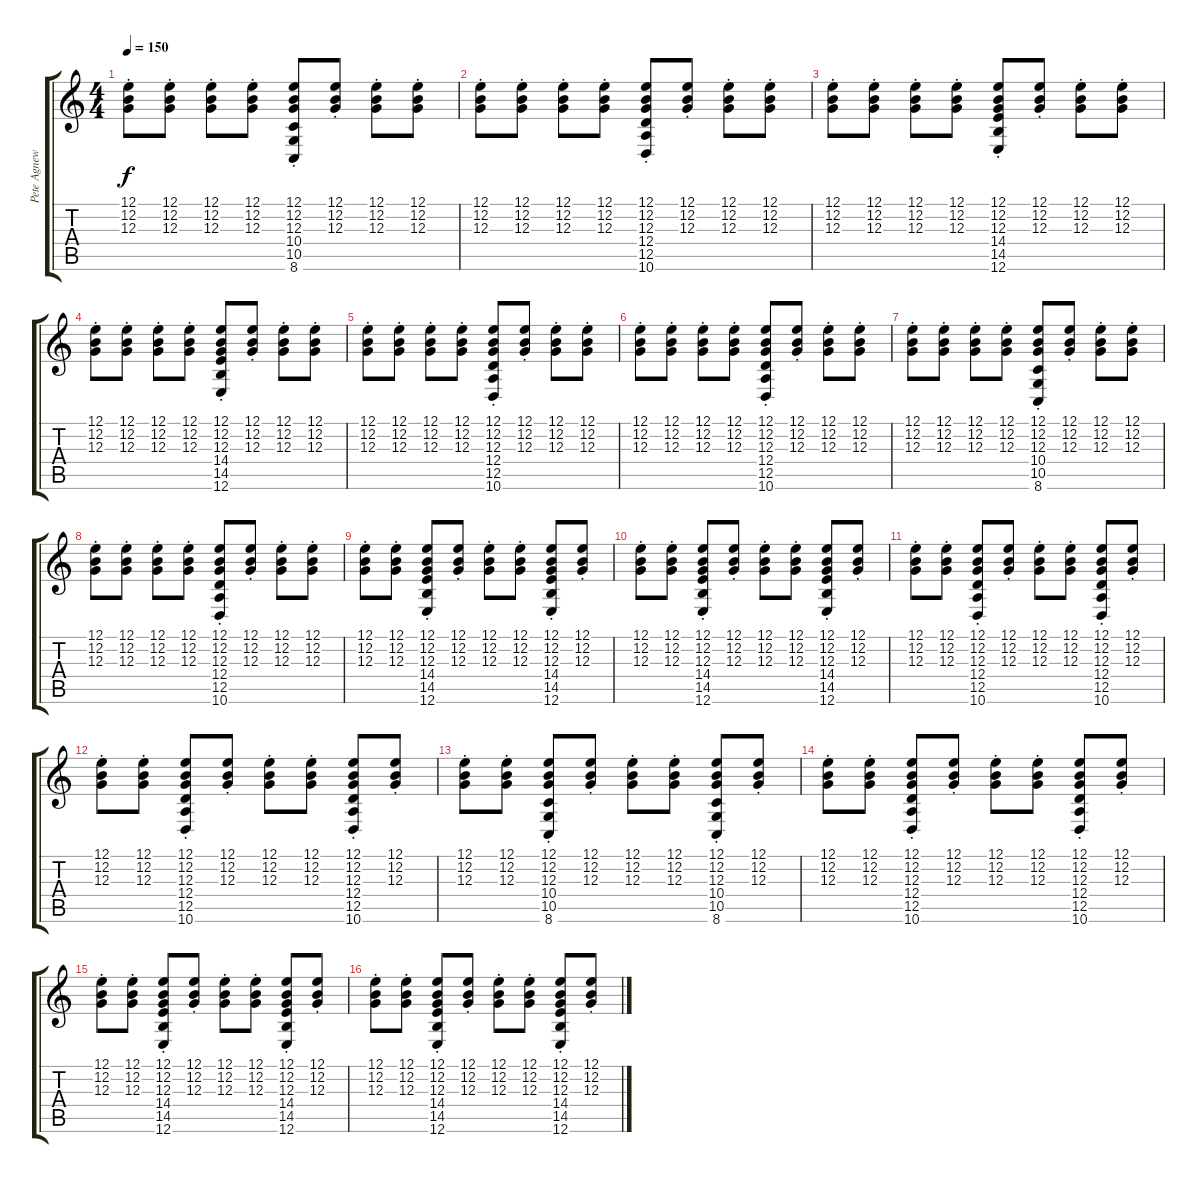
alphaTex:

\track ("Pete Agnew (piano)" "Pete Agnew") {instrument acousticgrandpiano}
\staff {score tabs}
\tuning (E4 B3 G3 D3 A2 E2) {hide}
\ts (4 4)
\tempo 150
\clef g2
\ks c
(12.1{st} 12.2{st} 12.3{st}).8{dy f} (12.1{st} 12.2{st} 12.3{st}).8 (12.1{st} 12.2{st} 12.3{st}).8 (12.1{st} 12.2{st} 12.3{st}).8 (12.1{st} 12.2{st} 12.3{st} 10.4 10.5 8.6).8 (12.1{st} 12.2{st} 12.3{st}).8 (12.1{st} 12.2{st} 12.3{st}).8 (12.1{st} 12.2{st} 12.3{st}).8 |
(12.1{st} 12.2{st} 12.3{st}).8 (12.1{st} 12.2{st} 12.3{st}).8 (12.1{st} 12.2{st} 12.3{st}).8 (12.1{st} 12.2{st} 12.3{st}).8 (12.1{st} 12.2{st} 12.3{st} 12.4 12.5 10.6).8 (12.1{st} 12.2{st} 12.3{st}).8 (12.1{st} 12.2{st} 12.3{st}).8 (12.1{st} 12.2{st} 12.3{st}).8 |
(12.1{st} 12.2{st} 12.3{st}).8 (12.1{st} 12.2{st} 12.3{st}).8 (12.1{st} 12.2{st} 12.3{st}).8 (12.1{st} 12.2{st} 12.3{st}).8 (12.1{st} 12.2{st} 12.3{st} 14.4 14.5 12.6).8 (12.1{st} 12.2{st} 12.3{st}).8 (12.1{st} 12.2{st} 12.3{st}).8 (12.1{st} 12.2{st} 12.3{st}).8 |
(12.1{st} 12.2{st} 12.3{st}).8 (12.1{st} 12.2{st} 12.3{st}).8 (12.1{st} 12.2{st} 12.3{st}).8 (12.1{st} 12.2{st} 12.3{st}).8 (12.1{st} 12.2{st} 12.3{st} 14.4 14.5 12.6).8 (12.1{st} 12.2{st} 12.3{st}).8 (12.1{st} 12.2{st} 12.3{st}).8 (12.1{st} 12.2{st} 12.3{st}).8 |
(12.1{st} 12.2{st} 12.3{st}).8 (12.1{st} 12.2{st} 12.3{st}).8 (12.1{st} 12.2{st} 12.3{st}).8 (12.1{st} 12.2{st} 12.3{st}).8 (12.1{st} 12.2{st} 12.3{st} 12.4 12.5 10.6).8 (12.1{st} 12.2{st} 12.3{st}).8 (12.1{st} 12.2{st} 12.3{st}).8 (12.1{st} 12.2{st} 12.3{st}).8 |
(12.1{st} 12.2{st} 12.3{st}).8 (12.1{st} 12.2{st} 12.3{st}).8 (12.1{st} 12.2{st} 12.3{st}).8 (12.1{st} 12.2{st} 12.3{st}).8 (12.1{st} 12.2{st} 12.3{st} 12.4 12.5 10.6).8 (12.1{st} 12.2{st} 12.3{st}).8 (12.1{st} 12.2{st} 12.3{st}).8 (12.1{st} 12.2{st} 12.3{st}).8 |
(12.1{st} 12.2{st} 12.3{st}).8 (12.1{st} 12.2{st} 12.3{st}).8 (12.1{st} 12.2{st} 12.3{st}).8 (12.1{st} 12.2{st} 12.3{st}).8 (12.1{st} 12.2{st} 12.3{st} 10.4 10.5 8.6).8 (12.1{st} 12.2{st} 12.3{st}).8 (12.1{st} 12.2{st} 12.3{st}).8 (12.1{st} 12.2{st} 12.3{st}).8 |
(12.1{st} 12.2{st} 12.3{st}).8 (12.1{st} 12.2{st} 12.3{st}).8 (12.1{st} 12.2{st} 12.3{st}).8 (12.1{st} 12.2{st} 12.3{st}).8 (12.1{st} 12.2{st} 12.3{st} 12.4 12.5 10.6).8 (12.1{st} 12.2{st} 12.3{st}).8 (12.1{st} 12.2{st} 12.3{st}).8 (12.1{st} 12.2{st} 12.3{st}).8 |
(12.1{st} 12.2{st} 12.3{st}).8 (12.1{st} 12.2{st} 12.3{st}).8 (12.1{st} 12.2{st} 12.3{st} 14.4 14.5 12.6).8 (12.1{st} 12.2{st} 12.3{st}).8 (12.1{st} 12.2{st} 12.3{st}).8 (12.1{st} 12.2{st} 12.3{st}).8 (12.1{st} 12.2{st} 12.3{st} 14.4 14.5 12.6).8 (12.1{st} 12.2{st} 12.3{st}).8 |
(12.1{st} 12.2{st} 12.3{st}).8 (12.1{st} 12.2{st} 12.3{st}).8 (12.1{st} 12.2{st} 12.3{st} 14.4 14.5 12.6).8 (12.1{st} 12.2{st} 12.3{st}).8 (12.1{st} 12.2{st} 12.3{st}).8 (12.1{st} 12.2{st} 12.3{st}).8 (12.1{st} 12.2{st} 12.3{st} 14.4 14.5 12.6).8 (12.1{st} 12.2{st} 12.3{st}).8 |
(12.1{st} 12.2{st} 12.3{st}).8 (12.1{st} 12.2{st} 12.3{st}).8 (12.1{st} 12.2{st} 12.3{st} 12.4 12.5 10.6).8 (12.1{st} 12.2{st} 12.3{st}).8 (12.1{st} 12.2{st} 12.3{st}).8 (12.1{st} 12.2{st} 12.3{st}).8 (12.1{st} 12.2{st} 12.3{st} 12.4 12.5 10.6).8 (12.1{st} 12.2{st} 12.3{st}).8 |
(12.1{st} 12.2{st} 12.3{st}).8 (12.1{st} 12.2{st} 12.3{st}).8 (12.1{st} 12.2{st} 12.3{st} 12.4 12.5 10.6).8 (12.1{st} 12.2{st} 12.3{st}).8 (12.1{st} 12.2{st} 12.3{st}).8 (12.1{st} 12.2{st} 12.3{st}).8 (12.1{st} 12.2{st} 12.3{st} 12.4 12.5 10.6).8 (12.1{st} 12.2{st} 12.3{st}).8 |
(12.1{st} 12.2{st} 12.3{st}).8 (12.1{st} 12.2{st} 12.3{st}).8 (12.1{st} 12.2{st} 12.3{st} 10.4 10.5 8.6).8 (12.1{st} 12.2{st} 12.3{st}).8 (12.1{st} 12.2{st} 12.3{st}).8 (12.1{st} 12.2{st} 12.3{st}).8 (12.1{st} 12.2{st} 12.3{st} 10.4 10.5 8.6).8 (12.1{st} 12.2{st} 12.3{st}).8 |
(12.1{st} 12.2{st} 12.3{st}).8 (12.1{st} 12.2{st} 12.3{st}).8 (12.1{st} 12.2{st} 12.3{st} 12.4 12.5 10.6).8 (12.1{st} 12.2{st} 12.3{st}).8 (12.1{st} 12.2{st} 12.3{st}).8 (12.1{st} 12.2{st} 12.3{st}).8 (12.1{st} 12.2{st} 12.3{st} 12.4 12.5 10.6).8 (12.1{st} 12.2{st} 12.3{st}).8 |
(12.1{st} 12.2{st} 12.3{st}).8 (12.1{st} 12.2{st} 12.3{st}).8 (12.1{st} 12.2{st} 12.3{st} 14.4 14.5 12.6).8 (12.1{st} 12.2{st} 12.3{st}).8 (12.1{st} 12.2{st} 12.3{st}).8 (12.1{st} 12.2{st} 12.3{st}).8 (12.1{st} 12.2{st} 12.3{st} 14.4 14.5 12.6).8 (12.1{st} 12.2{st} 12.3{st}).8 |
(12.1{st} 12.2{st} 12.3{st}).8 (12.1{st} 12.2{st} 12.3{st}).8 (12.1{st} 12.2{st} 12.3{st} 14.4 14.5 12.6).8 (12.1{st} 12.2{st} 12.3{st}).8 (12.1{st} 12.2{st} 12.3{st}).8 (12.1{st} 12.2{st} 12.3{st}).8 (12.1{st} 12.2{st} 12.3{st} 14.4 14.5 12.6).8 (12.1{st} 12.2{st} 12.3{st}).8
